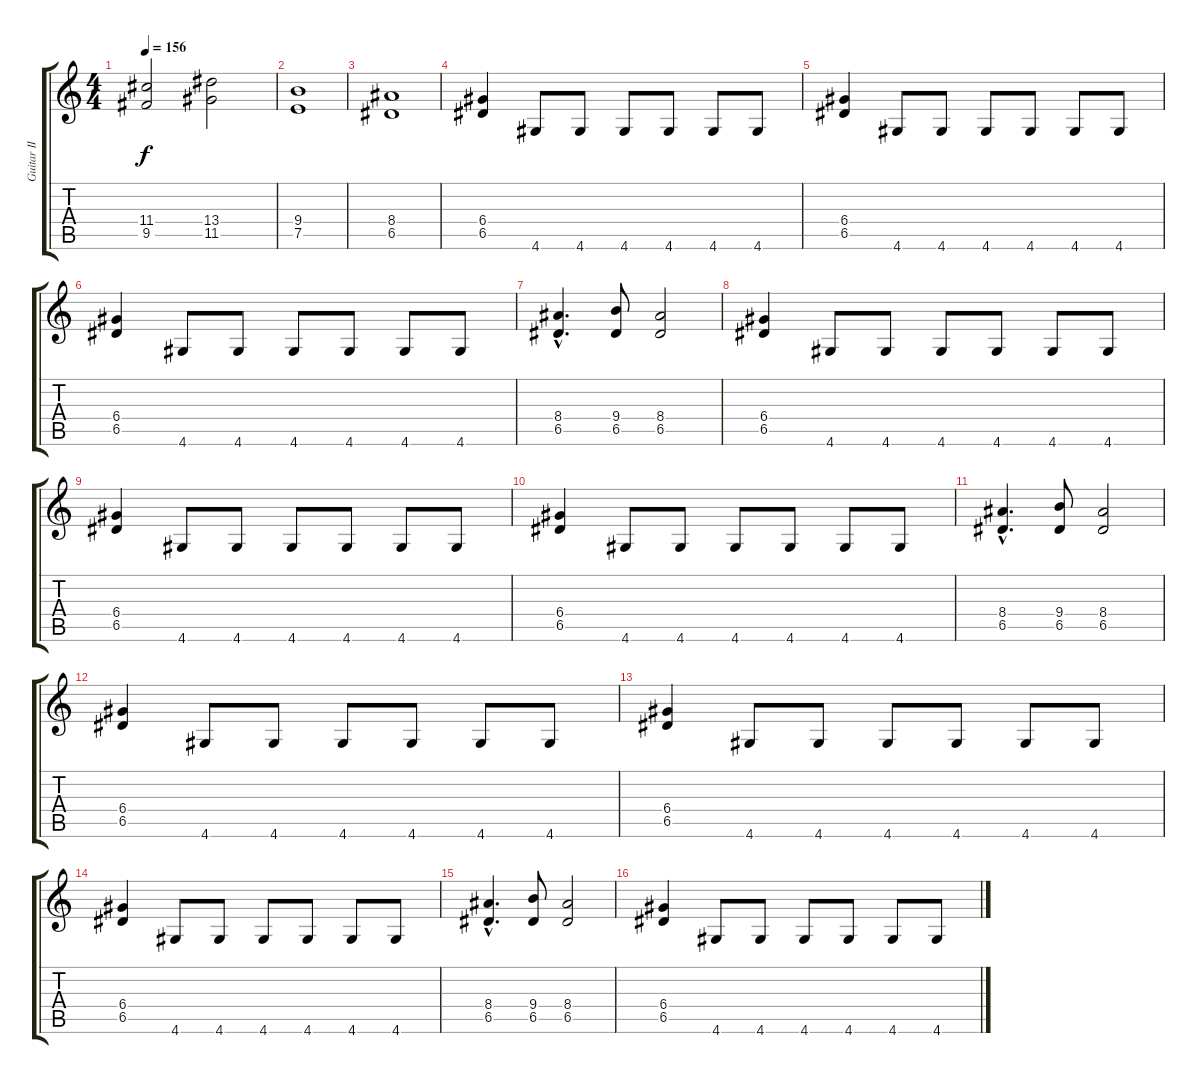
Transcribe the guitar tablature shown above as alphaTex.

\track ("Guitar II" "Guitar II") {instrument distortionguitar}
\staff {score tabs}
\tuning (E4 B3 G3 D3 A2 E2) {hide}
\ts (4 4)
\tempo 156
\clef g2
\ks c
(11.4 9.5).2{dy f} (13.4 11.5).2 |
(9.4 7.5).1 |
(8.4 6.5).1 |
(6.4 6.5).4 4.6.8 4.6.8 4.6.8 4.6.8 4.6.8 4.6.8 |
(6.4 6.5).4 4.6.8 4.6.8 4.6.8 4.6.8 4.6.8 4.6.8 |
(6.4 6.5).4 4.6.8 4.6.8 4.6.8 4.6.8 4.6.8 4.6.8 |
(8.4{hac} 6.5{hac}).4{d} (9.4 6.5).8 (8.4 6.5).2 |
(6.4 6.5).4 4.6.8 4.6.8 4.6.8 4.6.8 4.6.8 4.6.8 |
(6.4 6.5).4 4.6.8 4.6.8 4.6.8 4.6.8 4.6.8 4.6.8 |
(6.4 6.5).4 4.6.8 4.6.8 4.6.8 4.6.8 4.6.8 4.6.8 |
(8.4{hac} 6.5{hac}).4{d} (9.4 6.5).8 (8.4 6.5).2 |
(6.4 6.5).4 4.6.8 4.6.8 4.6.8 4.6.8 4.6.8 4.6.8 |
(6.4 6.5).4 4.6.8 4.6.8 4.6.8 4.6.8 4.6.8 4.6.8 |
(6.4 6.5).4 4.6.8 4.6.8 4.6.8 4.6.8 4.6.8 4.6.8 |
(8.4{hac} 6.5{hac}).4{d} (9.4 6.5).8 (8.4 6.5).2 |
(6.4 6.5).4 4.6.8 4.6.8 4.6.8 4.6.8 4.6.8 4.6.8
